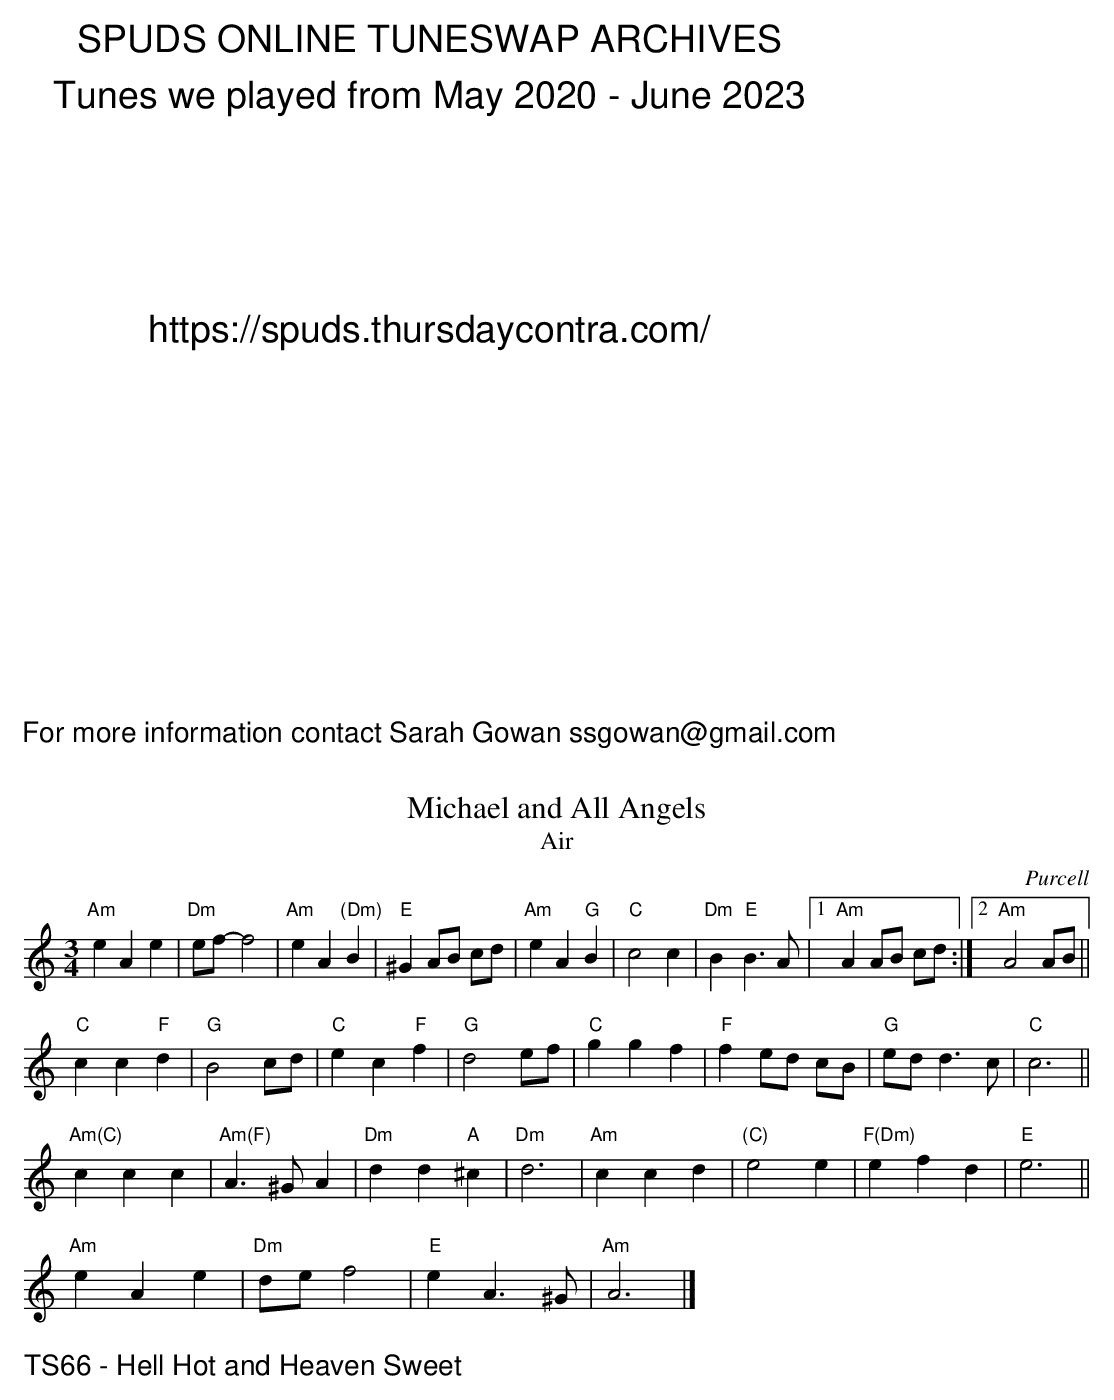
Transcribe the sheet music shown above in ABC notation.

X:1
T:Michael and All Angels
T:Air
C:Purcell
M:3/4
L:1/8
K:Am
"Am"e2 A2 e2 | "Dm"ef-f4| "Am"e2 A2 "(Dm)"B2 | "E"^G2 AB cd |\
"Am"e2 A2 "G"B2 |"C"c4 c2 | "Dm"B2 "E"B3 A |1"Am"A2 AB cd :|2"Am"A4 AB ||
"C"c2 c2 "F"d2 |"G"B4 cd | "C"e2 c2 "F"f2 | "G"d4 ef |\
"C"g2 g2 f2 | "F"f2 ed cB |"G"ed d3 c | "C"c6 ||
"Am(C)"c2 c2 c2 | "Am(F)"A3 ^G A2 | "Dm"d2 d2 "A"^c2 |"Dm"d6 |\
"Am" c2 c2 d2 |"(C)" e4 e2 |"F(Dm)"e2 f2 d2 | "E"e6 ||
"Am"e2 A2 e2 |"Dm"de f4 |"E" e2 A3 ^G | "Am"A6 |]
